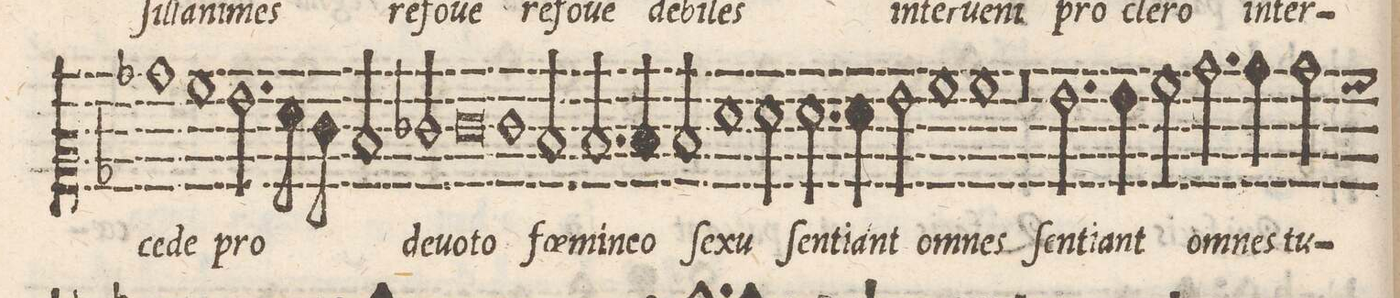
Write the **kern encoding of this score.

**kern	**text
*I"ALTVS	*
*clefC2	*
*k[b-]	*
*met(C|)	*
*M2/1	*
=35-	=35-
1b-	-ce-
1a	-de
=36-	=36-
2.g\	pro
8f\	.
8e\	.
2d/	.
2e-X/	de-
=37-	=37-
0e-	-uo-
=38-	=38-
1e-	-to
2d/	foe-
2.d/	-mi-
=39-	=39-
4d/	-ne-
2d/	-o
1f	ſe-
=40-	=40-
2f\	-xu
2.f\	ſen-
4f\	-ti-
2g\	-ant
=41-	=41-
1a	om-
1a	-nes
=42-	=42-
0r	.
=43-	=43-
2.g\	ſen-
4g\	-ti-
2a\	-ant
2.b-\	om-
=44-	=44-
4b-\	-nes
2b-\	tu-
*custos:a	*
*-	*-
